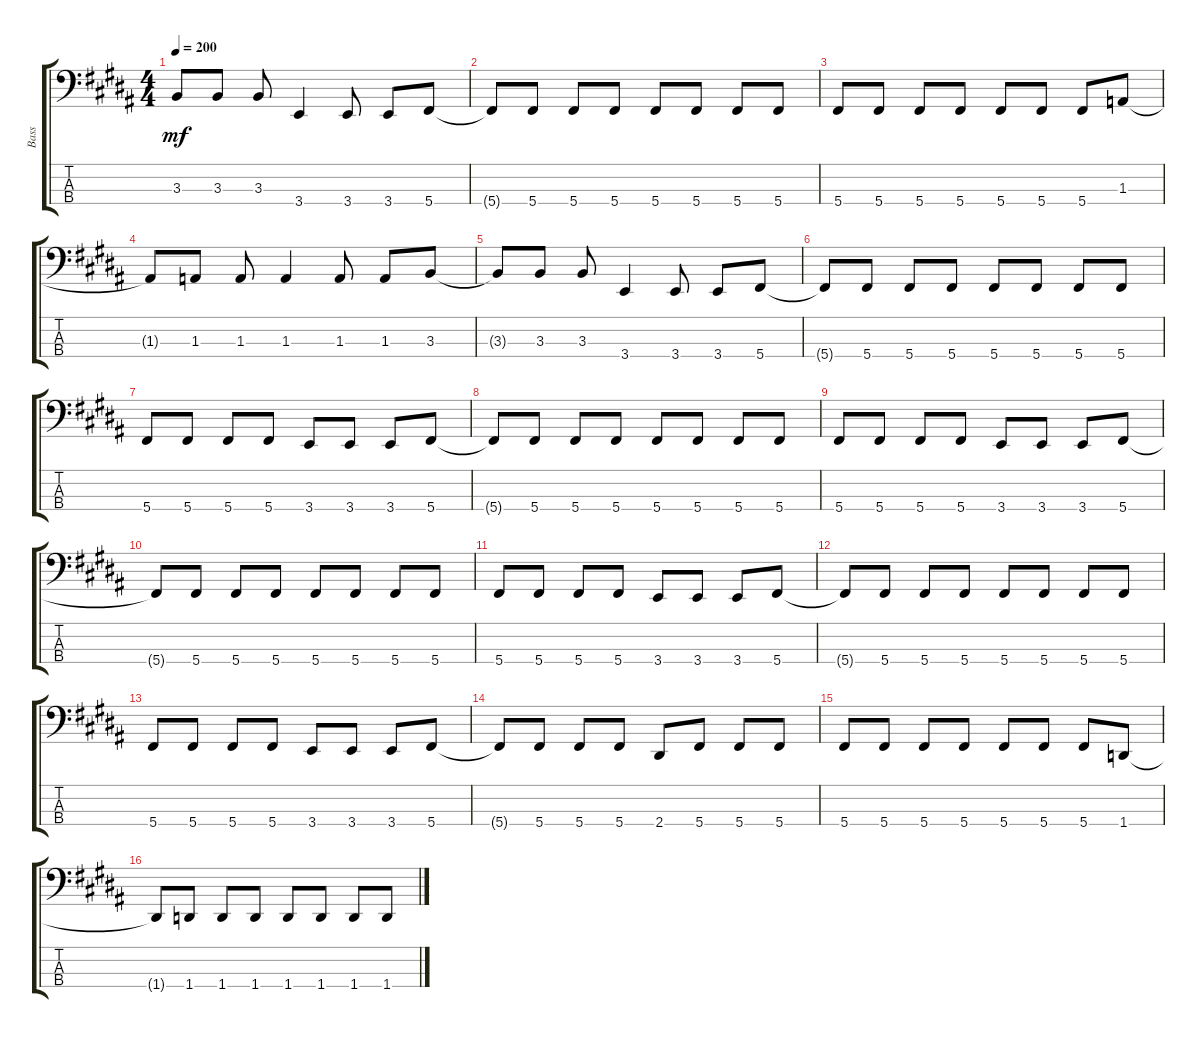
\track ("Bass" "Bass") {instrument electricbassfinger}
\staff {score tabs}
\tuning (Gb2 Db2 Ab1 Db1) {hide}
\ts (4 4)
\tempo 200
\clef f4
\ks b
3.3{t}.8{dy mf} 3.3.8 3.3.8 3.4.4 3.4.8 3.4.8 5.4.8 |
5.4{t}.8 5.4.8 5.4.8 5.4.8 5.4.8 5.4.8 5.4.8 5.4.8 |
5.4.8 5.4.8 5.4.8 5.4.8 5.4.8 5.4.8 5.4.8 1.3.8 |
1.3{t}.8 1.3.8 1.3.8 1.3.4 1.3.8 1.3.8 3.3.8 |
3.3{t}.8 3.3.8 3.3.8 3.4.4 3.4.8 3.4.8 5.4.8 |
5.4{t}.8 5.4.8 5.4.8 5.4.8 5.4.8 5.4.8 5.4.8 5.4.8 |
5.4.8 5.4.8 5.4.8 5.4.8 3.4.8 3.4.8 3.4.8 5.4.8 |
5.4{t}.8 5.4.8 5.4.8 5.4.8 5.4.8 5.4.8 5.4.8 5.4.8 |
5.4.8 5.4.8 5.4.8 5.4.8 3.4.8 3.4.8 3.4.8 5.4.8 |
5.4{t}.8 5.4.8 5.4.8 5.4.8 5.4.8 5.4.8 5.4.8 5.4.8 |
5.4.8 5.4.8 5.4.8 5.4.8 3.4.8 3.4.8 3.4.8 5.4.8 |
5.4{t}.8 5.4.8 5.4.8 5.4.8 5.4.8 5.4.8 5.4.8 5.4.8 |
5.4.8 5.4.8 5.4.8 5.4.8 3.4.8 3.4.8 3.4.8 5.4.8 |
5.4{t}.8 5.4.8 5.4.8 5.4.8 2.4.8 5.4.8 5.4.8 5.4.8 |
5.4.8 5.4.8 5.4.8 5.4.8 5.4.8 5.4.8 5.4.8 1.4.8 |
1.4{t}.8 1.4.8 1.4.8 1.4.8 1.4.8 1.4.8 1.4.8 1.4.8
